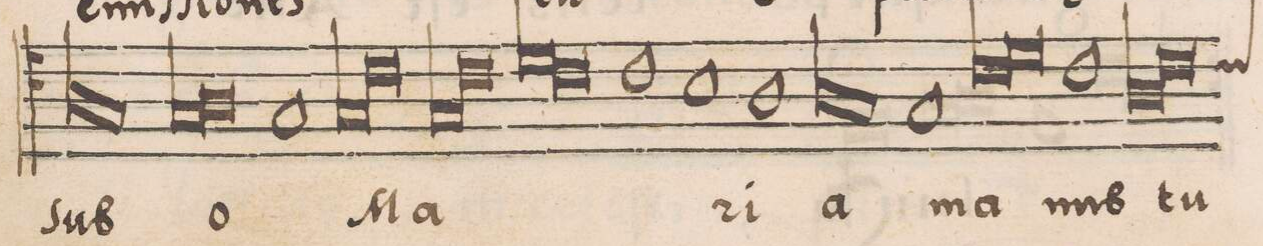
**kern	**text
*I"TENOR	*
*clefC4	*
*k[]	*
*met(C)	*
*M2/1	*
1A	-ſus
1G	.
*Xlig	*
=33-	=33-
*lig	*
1G	o
1A	.
*Xlig	*
=34-	=34-
1G	.
*lig	*
1G	Ma-
=35-	=35-
1c	.
*Xlig	*
*lig	*
1G	.
=36-	=36-
1c	.
*Xlig	*
*lig	*
1d	.
=37-	=37-
1c	.
*Xlig	*
1c	.
=38-	=38-
1B	.
1A	-ri-
=39-	=39-
*lig	*
1A	-a
1G	.
*Xlig	*
=40-	=40-
1G	ma-
*lig	*
1c	.
=41-	=41-
1d	.
*Xlig	*
1c	-nus
=42-	=42-
*lig	*
1A	tu-
*custos:c	*
1c	.
*Xlig	*
=43-	=43-
*-	*-
